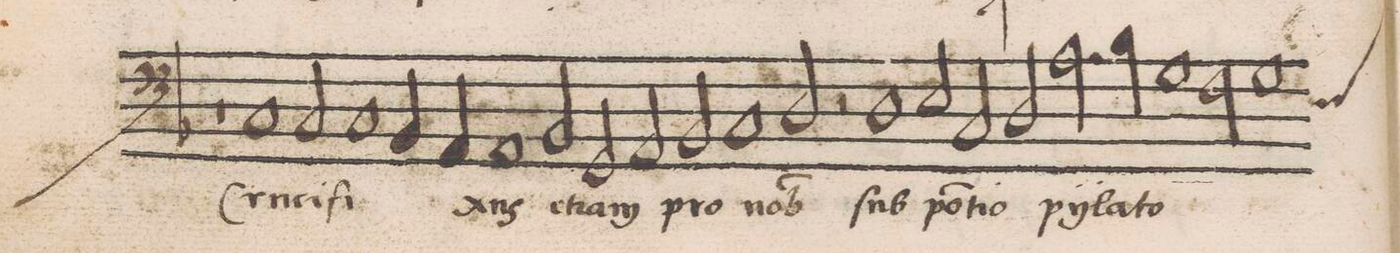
**kern	**text
*I"BASSVS	*
*clefF4	*
*k[b-]	*
*met(C|)	*
*M2/1	*
1r	.
1C/	Cru-
=78-	=78-
2C/	-ci-
1C/	-fi-
4BB-/	.
4AA/	.
=79-	=79-
1AA/	-xus
2BB-/	e-
2GG/	-ti-
=80-	=80-
2AA/	-am
2BB-/	pro
1C/	no-
=81-	=81-
2D/	-b(is)
2r	.
1D\	ſub
=82-	=82-
2E/	po(n)-
2C/	-ti-
2D/	-o
2.A\	pi-
=83-	=83-
4B-\	-la-
1G\	-to
2F\	.
=84-	=84-
*custos:E	*
1G\	.
*-	*-
